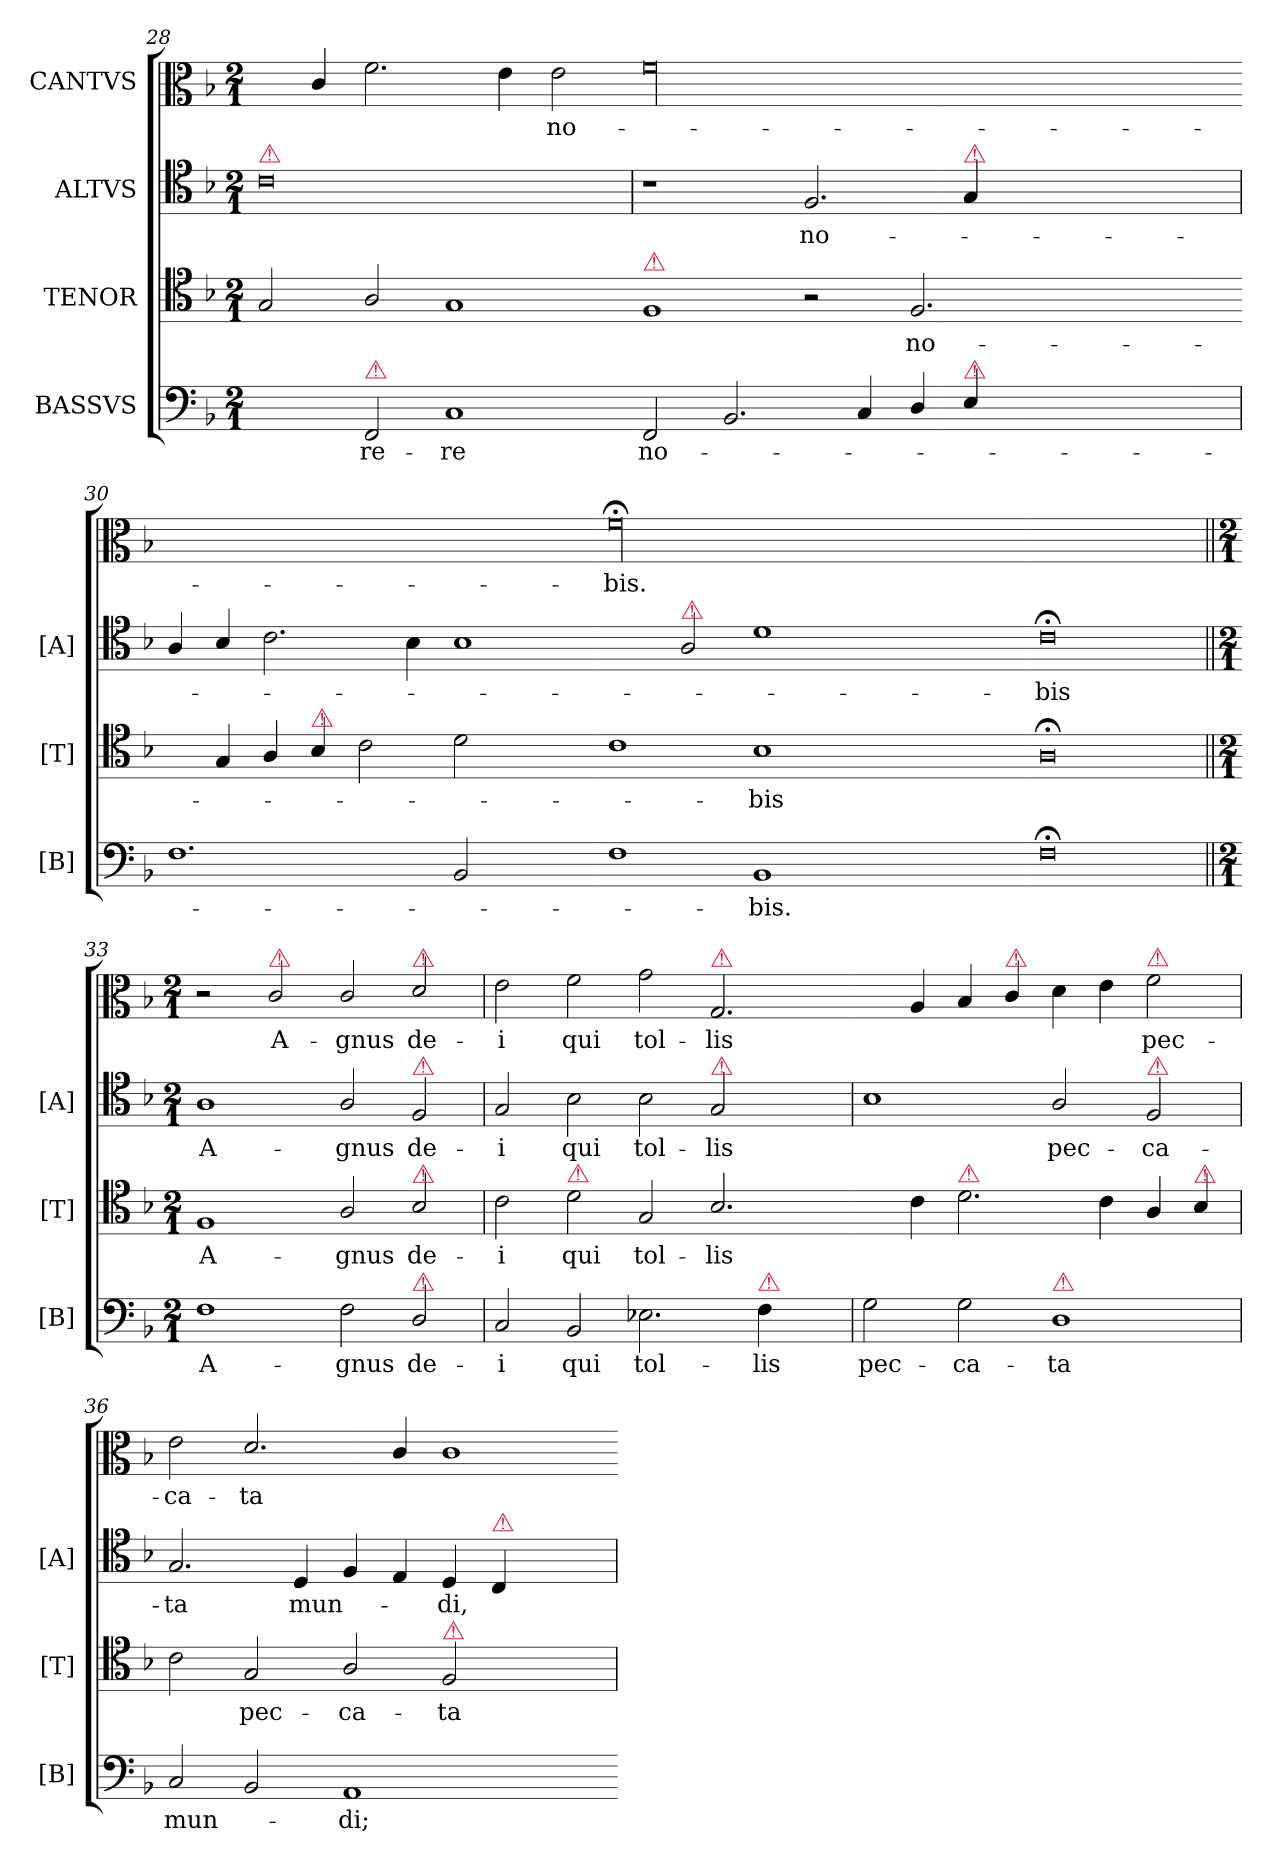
**kern	**text	**kern	**text	**kern	**text	**kern	**text
*part4	*part4	*part3	*part3	*part2	*part2	*part1	*part1
*staff4	*staff4	*staff3	*staff3	*staff2	*staff2	*staff1	*staff1
*I"BASSVS	*	*I"TENOR	*	*I"ALTVS	*	*I"CANTVS	*
*I'[B]	*	*I'[T]	*	*I'[A]	*	*	*
*clefF4	*	*clefC4	*	*clefC4	*	*clefC3	*
*k[b-]	*	*k[b-]	*	*k[b-]	*	*k[b-]	*
*M2/1	*	*M2/1	*	*M2/1	*	*M2/1	*
=28	=28	=28	=28	=28	=28	=28	=28
!	!	!	!	!LO:TX:a:color=crimson:t=⚠	!	!	!
2ryy	.	2G/	.	0c	.	4ryy	.
.	.	.	.	.	.	4c/	.
!LO:TX:a:color=crimson:t=⚠	!	!	!	!	!	!	!
2FF/	-re-	2A/	.	.	.	2.f\	.
1C	-re	1G	.	.	.	.	.
.	.	.	.	.	.	4e\	.
.	.	.	.	.	.	2e\	no-
=29-	=29-	=29-	=29-	=29	=29-	=29-	=29-
!	!	!LO:TX:a:color=crimson:t=⚠	!	!	!	!	!
2FF/	no-	1F	.	1r	.	00f	.
2.BB-/	.	.	.	.	.	.	.
.	.	2r	.	2.F/	no-	.	.
4C/	.	.	.	.	.	.	.
4D/	.	2.F/	no-	.	.	.	.
!	!	!	!	!LO:TX:a:color=crimson:t=⚠	!	!	!
!LO:TX:a:color=crimson:t=⚠	!	!	!	!	!	!	!
4E/	.	.	.	4G/	.	.	.
0ryy	.	.	.	0ryy	.	.	.
.	.	1..ryy	.	.	.	.	.
=30	=30-	=30-	=30-	=30	=30-	=30-	=30-
1.F	.	4ryy	.	4A/	.	0ryy	.
.	.	4G/	.	4B-/	.	.	.
.	.	4A/	.	2.c\	.	.	.
!	!	!LO:TX:a:color=crimson:t=⚠	!	!	!	!	!
.	.	4B-/	.	.	.	.	.
.	.	2c\	.	.	.	.	.
.	.	.	.	4B-\	.	.	.
2BB-/	.	2d\	.	1B-\	.	.	.
2ryy	.	2ryy	.	.	.	2ryy	.
=31-	=31-	=31-	=31-	=31-	=31-	=31-	=31-
1F	.	1c	.	2ryy	.	00f;	-bis.
!	!	!	!	!LO:TX:a:color=crimson:t=⚠	!	!	!
.	.	.	.	2A/	.	.	.
1BB-	-bis.	1B-	-bis	1d	.	.	.
0ryy	.	0ryy	.	0ryy	.	.	.
=32-	=32-	=32-	=32-	=32-	=32-	=32-	=32-
0F;	.	0A;<;\	.	0c;	-bis	0ryy	.
=33||	=33||	=33||	=33||	=33||	=33||	=33||	=33||
*M2/1	*	*M2/1	*	*M2/1	*	*M2/1	*
1F	A-	1F	A-	1A	A-	2r	.
!	!	!	!	!	!	!LO:TX:a:color=crimson:t=⚠	!
.	.	.	.	.	.	2c/	A-
2F\	-gnus	2A/	-gnus	2A/	-gnus	2c/	-gnus
!	!	!	!	!	!	!LO:TX:a:color=crimson:t=⚠	!
!	!	!	!	!LO:TX:a:color=crimson:t=⚠	!	!	!
!	!	!LO:TX:a:color=crimson:t=⚠	!	!	!	!	!
!LO:TX:a:color=crimson:t=⚠	!	!	!	!	!	!	!
2D/	de-	2B-/	de-	2F/	de-	2d/	de-
=34	=34	=34	=34	=34	=34	=34	=34
2C/	-i	2c\	-i	2G/	-i	2e\	-i
!	!	!LO:TX:a:color=crimson:t=⚠	!	!	!	!	!
2BB-/	qui	2d\	qui	2B-\	qui	2f\	qui
2.E-X\	tol-	2G/	tol-	2B-\	tol-	2g\	tol-
!	!	!	!	!	!	!LO:TX:a:color=crimson:t=⚠	!
!	!	!	!	!LO:TX:a:color=crimson:t=⚠	!	!	!
.	.	2.B-/	-lis	2G/	-lis	2.G/	-lis
!LO:TX:a:color=crimson:t=⚠	!	!	!	!	!	!	!
4F\	-lis	.	.	.	.	.	.
4ryy	.	.	.	4ryy	.	.	.
=35	=35-	=35-	=35-	=35	=35-	=35-	=35-
2G\	pec-	4ryy	.	1B-	.	4ryy	.
.	.	4c\	.	.	.	4A/	.
!	!	!LO:TX:a:color=crimson:t=⚠	!	!	!	!	!
2G\	-ca-	2.d\	.	.	.	4B-/	.
!	!	!	!	!	!	!LO:TX:a:color=crimson:t=⚠	!
.	.	.	.	.	.	4c/	.
!LO:TX:a:color=crimson:t=⚠	!	!	!	!	!	!	!
1D	-ta	.	.	2A/	pec-	4d\	.
.	.	4c\	.	.	.	4e\	.
!	!	!	!	!	!	!LO:TX:a:color=crimson:t=⚠	!
!	!	!	!	!LO:TX:a:color=crimson:t=⚠	!	!	!
.	.	4A/	.	2F/	-ca-	2f\	pec-
!	!	!LO:TX:a:color=crimson:t=⚠	!	!	!	!	!
.	.	4B-/	.	.	.	.	.
=36	=36	=36	=36	=36	=36	=36	=36
2C/	mun-	2c\	.	2.G/	-ta	2e\	-ca-
2BB-/	.	2G/	pec-	.	.	2.d/	-ta
.	.	.	.	4D/	mun-	.	.
1AA	-di;	2A/	-ca-	4F/	.	.	.
.	.	.	.	4E/	.	4c/	.
!	!	!LO:TX:a:color=crimson:t=⚠	!	!	!	!	!
.	.	2F/	-ta	4D/	-di,	1c\	.
!	!	!	!	!LO:TX:a:color=crimson:t=⚠	!	!	!
.	.	.	.	4C/	.	.	.
2ryy	.	2ryy	.	2ryy	.	.	.
=-	=-	=	=-	=	=-	=-	=-
*-	*-	*-	*-	*-	*-	*-	*-
